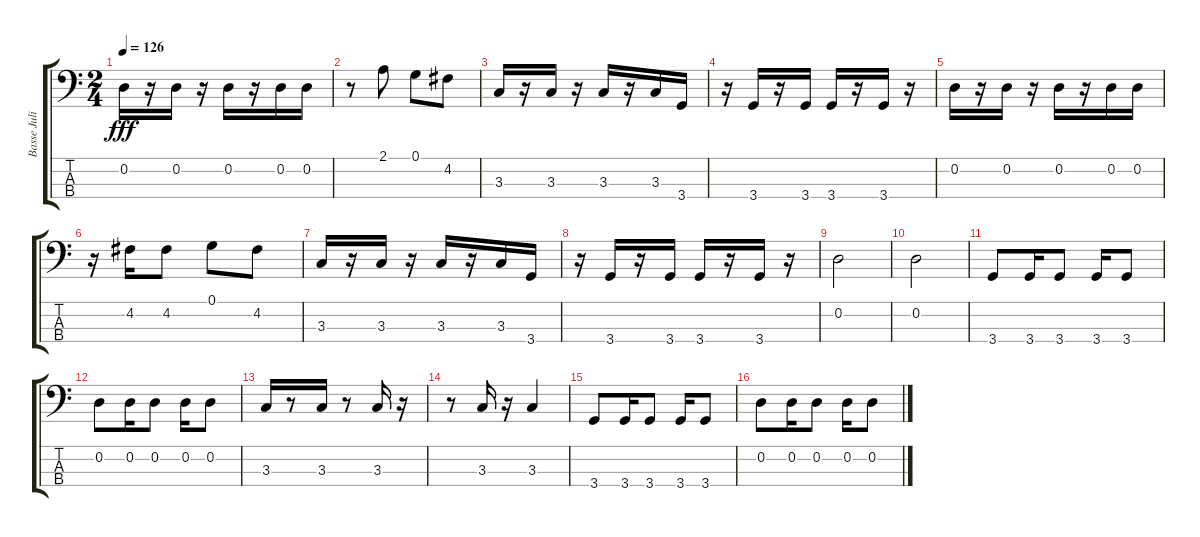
\track ("Basse Julio" "Basse Juli") {instrument electricbassfinger}
\staff {score tabs}
\tuning (G2 D2 A1 E1) {hide}
\ts (2 4)
\tempo 126
\clef f4
\ks c
0.2.16{dy fff} r.16 0.2.16 r.16 0.2.16 r.16 0.2.16 0.2.16 |
r.8 2.1.8 0.1.8 4.2.8 |
3.3.16 r.16 3.3.16 r.16 3.3.16 r.16 3.3.16 3.4.16 |
r.16 3.4.16 r.16 3.4.16 3.4.16 r.16 3.4.16 r.16 |
0.2.16 r.16 0.2.16 r.16 0.2.16 r.16 0.2.16 0.2.16 |
r.16 4.2.16 4.2.8 0.1.8 4.2.8 |
3.3.16 r.16 3.3.16 r.16 3.3.16 r.16 3.3.16 3.4.16 |
r.16 3.4.16 r.16 3.4.16 3.4.16 r.16 3.4.16 r.16 |
0.2.2 |
0.2.2 |
3.4.8 3.4.16 3.4.8 3.4.16 3.4.8 |
0.2.8 0.2.16 0.2.8 0.2.16 0.2.8 |
3.3.16 r.8 3.3.16 r.8 3.3.16 r.16 |
r.8 3.3.16 r.16 3.3.4 |
3.4.8 3.4.16 3.4.8 3.4.16 3.4.8 |
0.2.8 0.2.16 0.2.8 0.2.16 0.2.8
